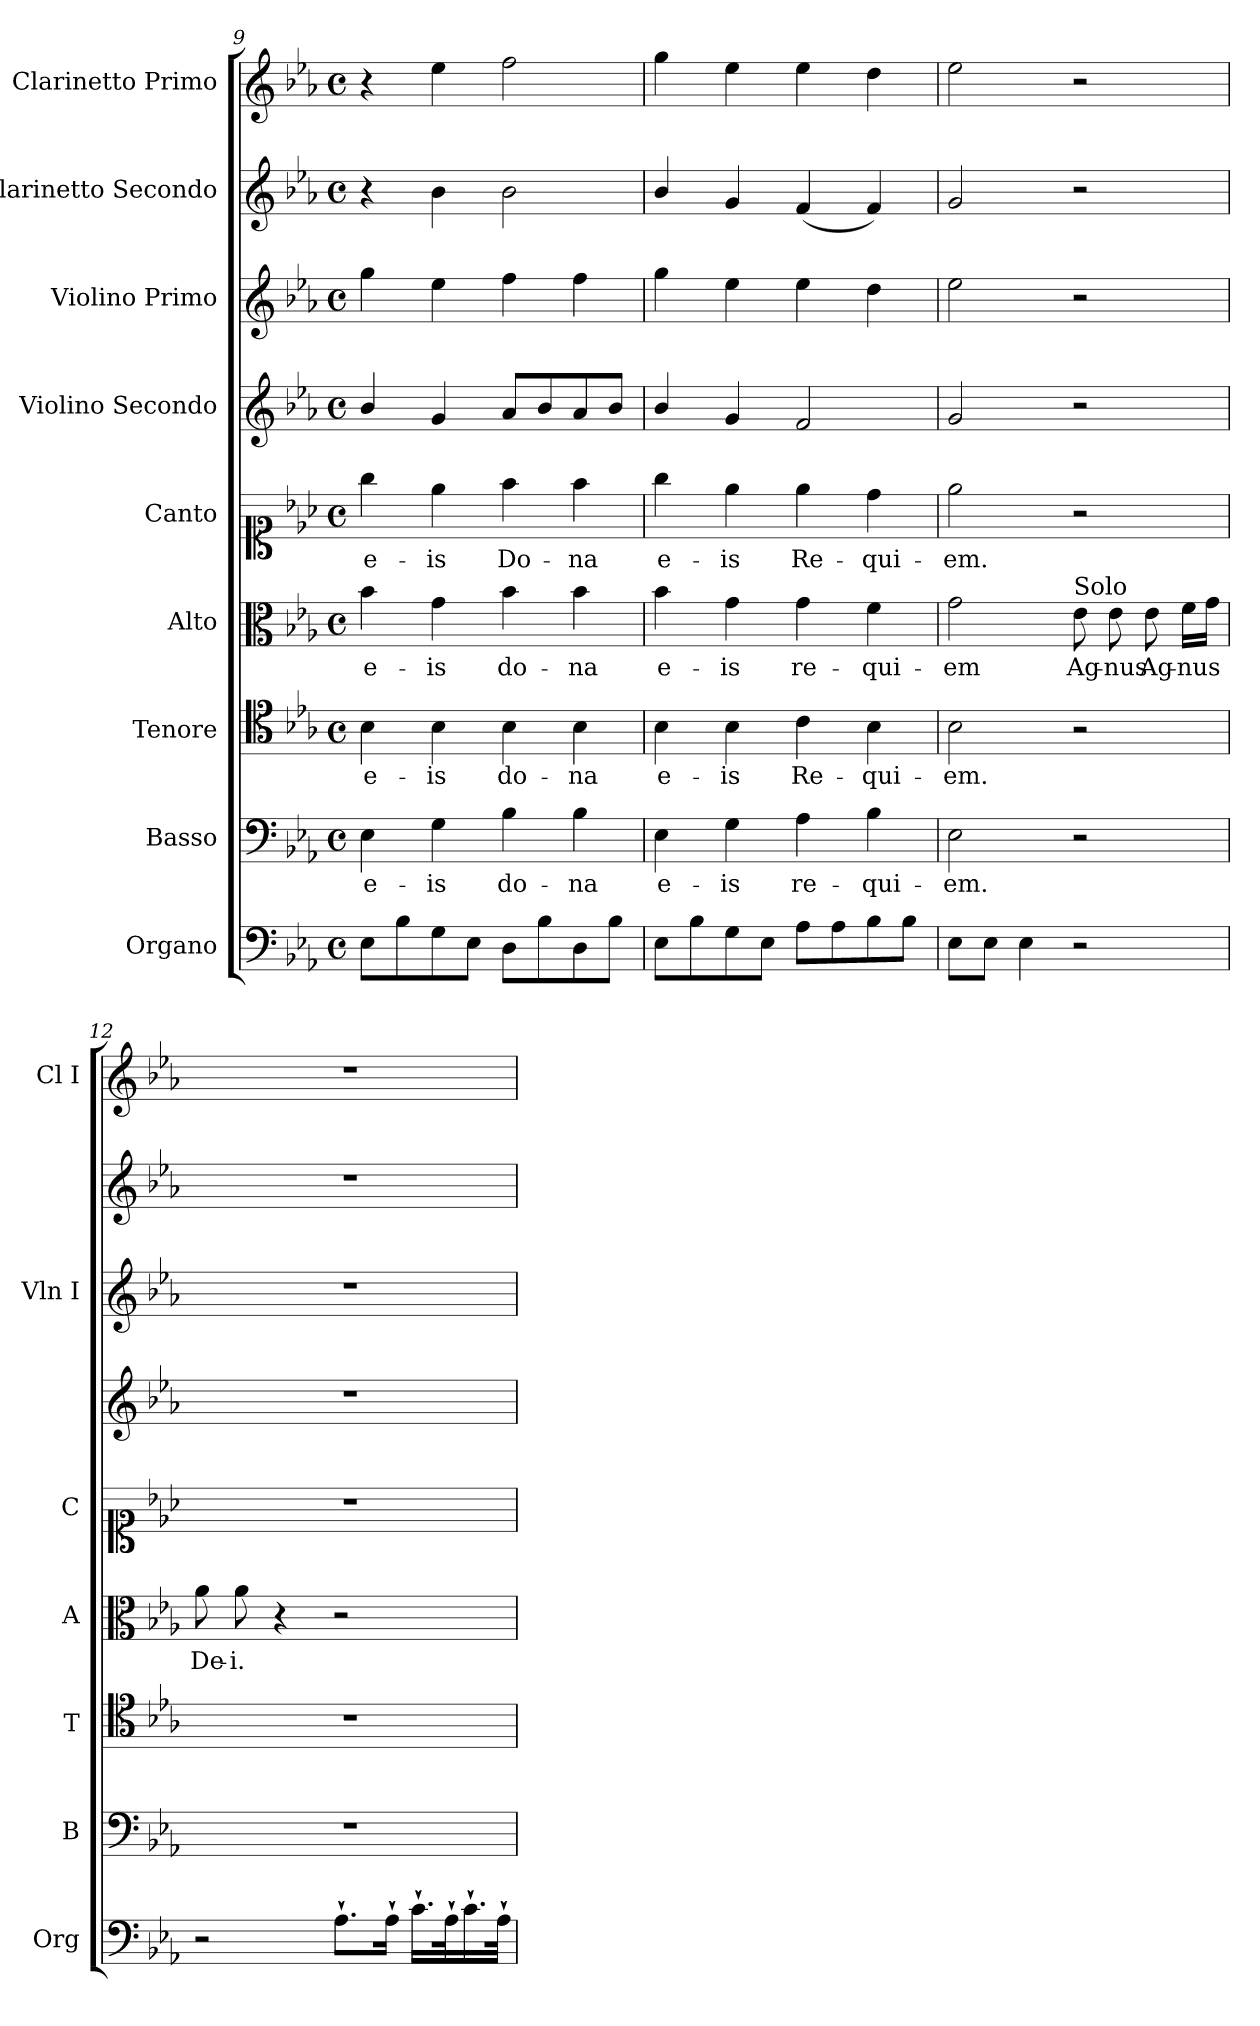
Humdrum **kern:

**kern	**kern	**text	**kern	**text	**kern	**text	**kern	**text	**kern	**kern	**kern	**kern
*part9	*part8	*part8	*part7	*part7	*part6	*part6	*part5	*part5	*part4	*part3	*part2	*part1
*staff9	*staff8	*staff8	*staff7	*staff7	*staff6	*staff6	*staff5	*staff5	*staff4	*staff3	*staff2	*staff1
*I"Organo	*I"Basso	*	*I"Tenore	*	*I"Alto	*	*I"Canto	*	*I"Violino Secondo	*I"Violino Primo	*I"Clarinetto Secondo	*I"Clarinetto Primo
*I'Org	*I'B	*	*I'T	*	*I'A	*	*I'C	*	*	*I'Vln I	*	*I'Cl I
*clefF4	*clefF4	*	*clefC4	*	*clefC3	*	*clefC1	*	*clefG2	*clefG2	*clefG2	*clefG2
*k[b-e-a-]	*k[b-e-a-]	*	*k[b-e-a-]	*	*k[b-e-a-]	*	*k[b-e-a-]	*	*k[b-e-a-]	*k[b-e-a-]	*k[b-e-a-]	*k[b-e-a-]
*E-:	*E-:	*	*E-:	*	*E-:	*	*E-:	*	*E-:	*E-:	*E-:	*E-:
*M4/4	*M4/4	*	*M4/4	*	*M4/4	*	*M4/4	*	*M4/4	*M4/4	*M4/4	*M4/4
*met(c)	*met(c)	*	*met(c)	*	*met(c)	*	*met(c)	*	*met(c)	*met(c)	*met(c)	*met(c)
=9	=9	=9	=9	=9	=9	=9	=9	=9	=9	=9	=9	=9
8E-L	4E-	e-	4B-	e-	4b-	e-	4gg	e-	4b-/	4gg	4r	4r
8B-	.	.	.	.	.	.	.	.	.	.	.	.
8G	4G	-is	4B-	-is	4g	-is	4ee-	-is	4g	4ee-	4b-	4ee-
8E-J	.	.	.	.	.	.	.	.	.	.	.	.
8DL	4B-	do-	4B-	do-	4b-	do-	4ff	Do-	8a-L	4ff	2b-	2ff
8B-	.	.	.	.	.	.	.	.	8b-	.	.	.
8D	4B-	-na	4B-	-na	4b-	-na	4ff	-na	8a-	4ff	.	.
8B-J	.	.	.	.	.	.	.	.	8b-J	.	.	.
=10	=10	=10	=10	=10	=10	=10	=10	=10	=10	=10	=10	=10
8E-L	4E-	e-	4B-	e-	4b-	e-	4gg	e-	4b-/	4gg	4b-/	4gg
8B-	.	.	.	.	.	.	.	.	.	.	.	.
8G	4G	-is	4B-	-is	4g	-is	4ee-	-is	4g	4ee-	4g	4ee-
8E-J	.	.	.	.	.	.	.	.	.	.	.	.
8A-L	4A-	re-	4c	Re-	4g	re-	4ee-	Re-	2f	4ee-	(<4f	4ee-
8A-	.	.	.	.	.	.	.	.	.	.	.	.
8B-	4B-	-qui-	4B-	-qui-	4f	-qui-	4dd	-qui-	.	4dd	4f)	4dd
8B-J	.	.	.	.	.	.	.	.	.	.	.	.
=11	=11	=11	=11	=11	=11	=11	=11	=11	=11	=11	=11	=11
8E-L	2E-	-em.	2B-	-em.	2g	-em	2ee-	-em.	2g	2ee-	2g	2ee-
8E-J	.	.	.	.	.	.	.	.	.	.	.	.
4E-	.	.	.	.	.	.	.	.	.	.	.	.
!	!	!	!	!	!LO:TX:a:t=Solo	!	!	!	!	!	!	!
2r	2r	.	2r	.	8e-	Ag-	2r	.	2r	2r	2r	2r
.	.	.	.	.	8e-	-nus	.	.	.	.	.	.
.	.	.	.	.	8e-	Ag-	.	.	.	.	.	.
.	.	.	.	.	16fLL	-nus	.	.	.	.	.	.
.	.	.	.	.	16gJJ	.	.	.	.	.	.	.
=12	=12	=12	=12	=12	=12	=12	=12	=12	=12	=12	=12	=12
2r	1r	.	1r	.	8a-	De-	1r	.	1r	1r	1r	1r
.	.	.	.	.	8a-	-i.	.	.	.	.	.	.
.	.	.	.	.	4r	.	.	.	.	.	.	.
8.A-`L	.	.	.	.	2r	.	.	.	.	.	.	.
16A-`Jk	.	.	.	.	.	.	.	.	.	.	.	.
16.c`LL	.	.	.	.	.	.	.	.	.	.	.	.
32A-`K	.	.	.	.	.	.	.	.	.	.	.	.
16.c`	.	.	.	.	.	.	.	.	.	.	.	.
32A-`JJk	.	.	.	.	.	.	.	.	.	.	.	.
=	=	=	=	=	=	=	=	=	=	=	=	=
*-	*-	*-	*-	*-	*-	*-	*-	*-	*-	*-	*-	*-
